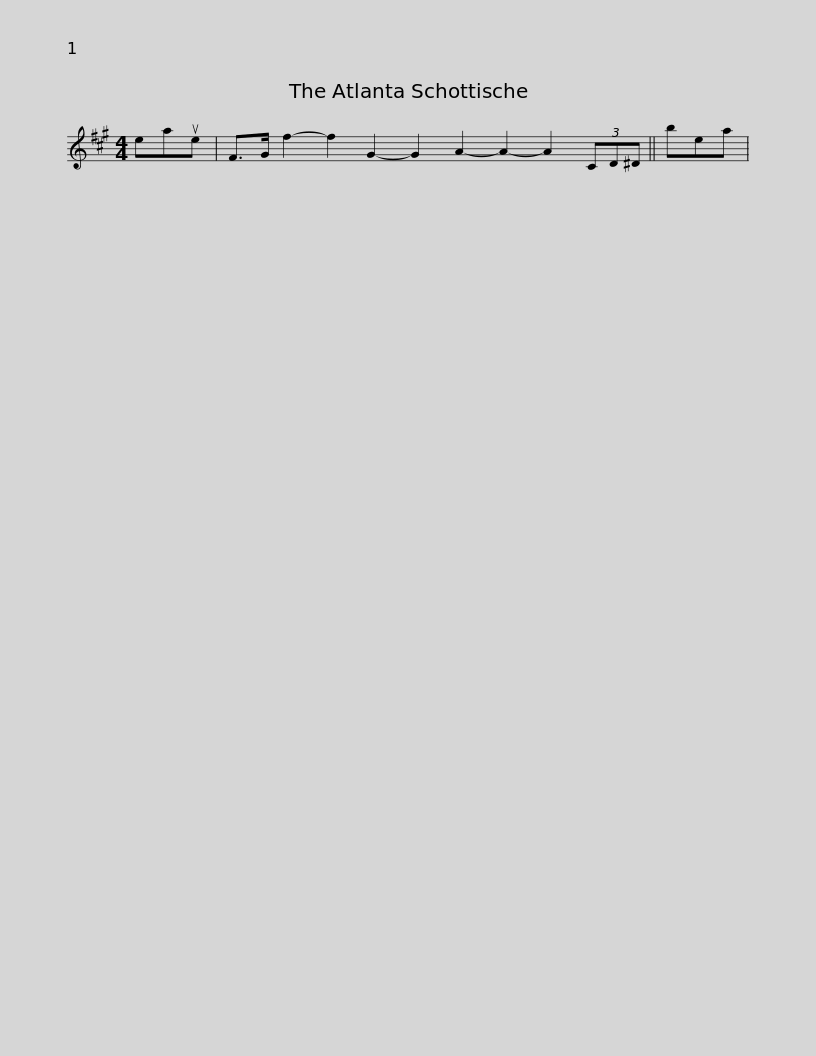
X:1
L:1/8
M:4/4
I:linebreak $
K:A
V:1 treble
V:1
 eaue | F>G f2- f2 G2- G2 A2- A2- A2 (3CD^D || bea | %3
